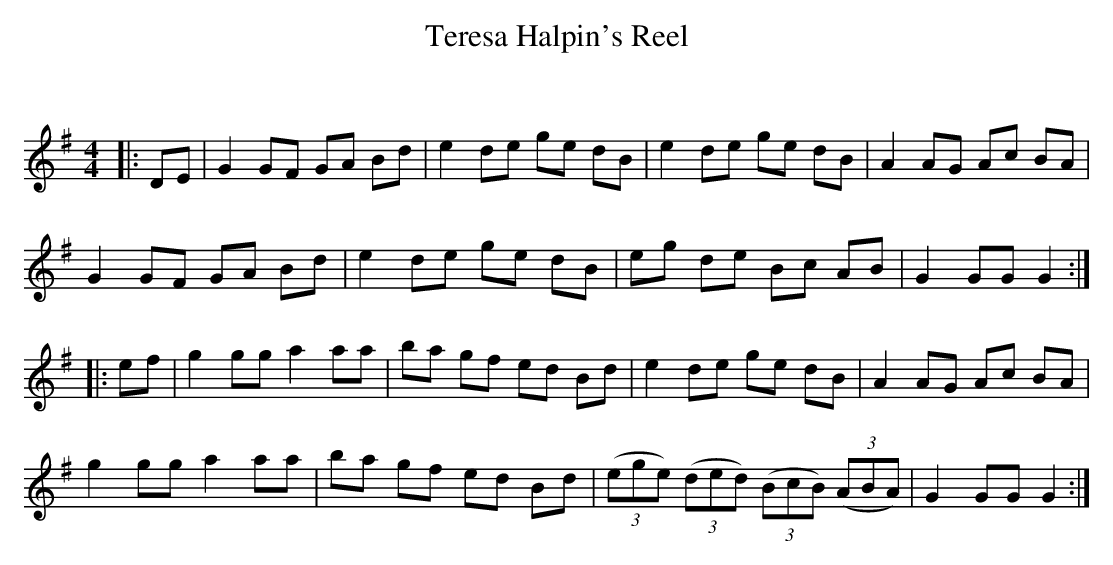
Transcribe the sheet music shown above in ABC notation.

X:1
T: Teresa Halpin's Reel
C:
Q: 232
K:G
M:4/4
L:1/8
|:DE|G2 GF GA Bd|e2 de ge dB|e2 de ge dB|A2 AG Ac BA|
G2 GF GA Bd|e2 de ge dB|eg de Bc AB|G2 GG G2:|
|:ef|g2 gg a2 aa|ba gf ed Bd|e2 de ge dB|A2 AG Ac BA|
g2 gg a2 aa|ba gf ed Bd|((3ege) ((3ded) ((3BcB) ((3ABA) |G2 GG G2:|
